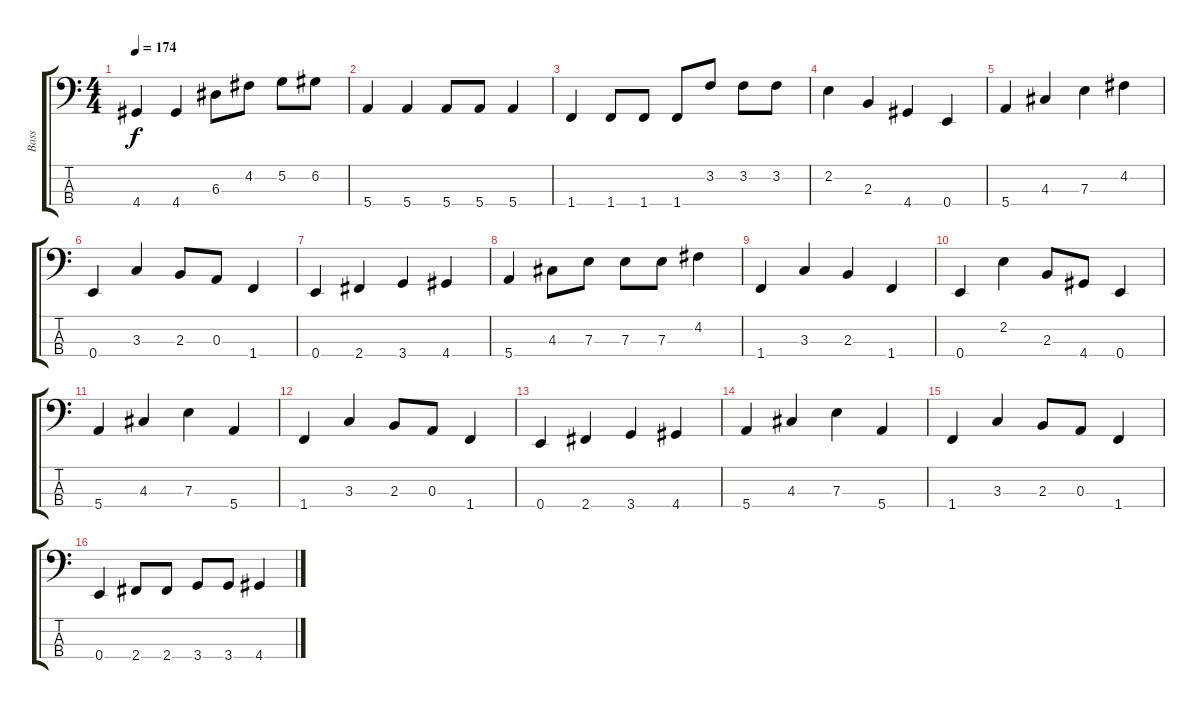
\track ("Bass" "Bass") {instrument electricbasspick}
\staff {score tabs}
\tuning (G2 D2 A1 E1) {hide}
\ts (4 4)
\tempo 174
\clef f4
\ks c
4.4.4{dy f} 4.4.4 6.3.8 4.2.8 5.2.8 6.2.8 |
5.4.4 5.4.4 5.4.8 5.4.8 5.4.4 |
1.4.4 1.4.8 1.4.8 1.4.8 3.2.8 3.2.8 3.2.8 |
2.2.4 2.3.4 4.4.4 0.4.4 |
5.4.4 4.3.4 7.3.4 4.2.4 |
0.4.4 3.3.4 2.3.8 0.3.8 1.4.4 |
0.4.4 2.4.4 3.4.4 4.4.4 |
5.4.4 4.3.8 7.3.8 7.3.8 7.3.8 4.2.4 |
1.4.4 3.3.4 2.3.4 1.4.4 |
0.4.4 2.2.4 2.3.8 4.4.8 0.4.4 |
5.4.4 4.3.4 7.3.4 5.4.4 |
1.4.4 3.3.4 2.3.8 0.3.8 1.4.4 |
0.4.4 2.4.4 3.4.4 4.4.4 |
5.4.4 4.3.4 7.3.4 5.4.4 |
1.4.4 3.3.4 2.3.8 0.3.8 1.4.4 |
0.4.4 2.4.8 2.4.8 3.4.8 3.4.8 4.4.4
